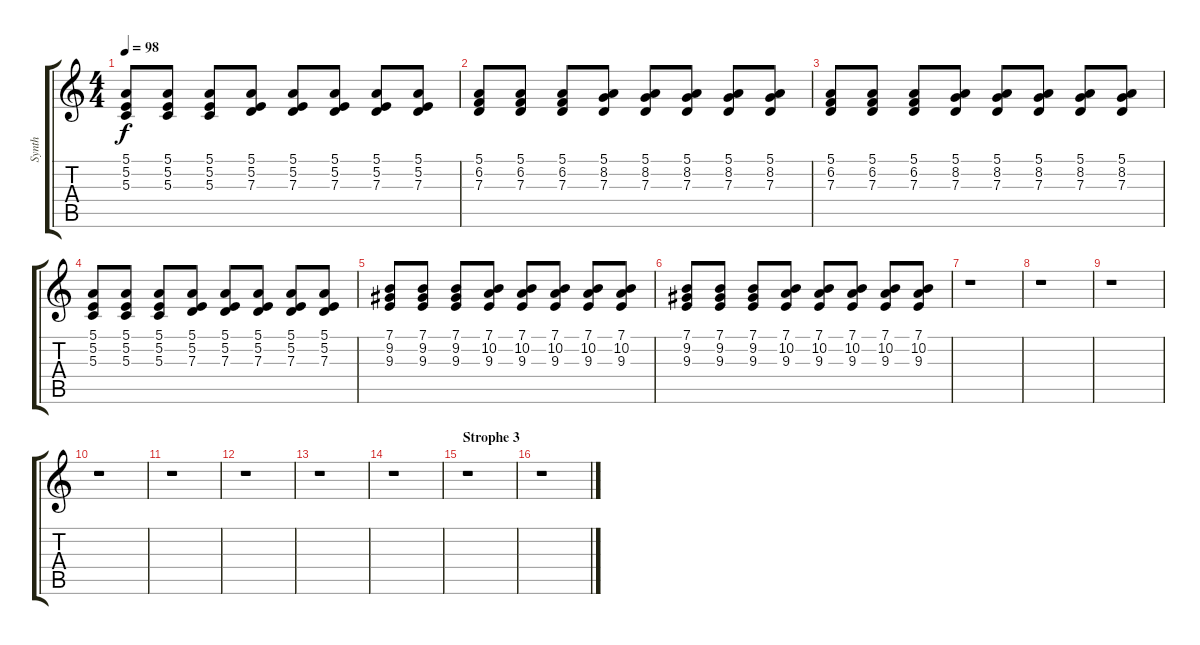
\track ("Synth" "Synth") {instrument pad3polysynth}
\staff {score tabs}
\tuning (E4 B3 G3 D3 A2 E2) {hide}
\ts (4 4)
\tempo 98
\clef g2
\ks c
(5.1 5.2 5.3).8{dy f} (5.1 5.2 5.3).8 (5.1 5.2 5.3).8 (5.1 5.2 7.3).8 (5.1 5.2 7.3).8 (5.1 5.2 7.3).8 (5.1 5.2 7.3).8 (5.1 5.2 7.3).8 |
(5.1 6.2 7.3).8 (5.1 6.2 7.3).8 (5.1 6.2 7.3).8 (5.1 8.2 7.3).8 (5.1 8.2 7.3).8 (5.1 8.2 7.3).8 (5.1 8.2 7.3).8 (5.1 8.2 7.3).8 |
(5.1 6.2 7.3).8 (5.1 6.2 7.3).8 (5.1 6.2 7.3).8 (5.1 8.2 7.3).8 (5.1 8.2 7.3).8 (5.1 8.2 7.3).8 (5.1 8.2 7.3).8 (5.1 8.2 7.3).8 |
(5.1 5.2 5.3).8 (5.1 5.2 5.3).8 (5.1 5.2 5.3).8 (5.1 5.2 7.3).8 (5.1 5.2 7.3).8 (5.1 5.2 7.3).8 (5.1 5.2 7.3).8 (5.1 5.2 7.3).8 |
(7.1 9.2 9.3).8 (7.1 9.2 9.3).8 (7.1 9.2 9.3).8 (7.1 10.2 9.3).8 (7.1 10.2 9.3).8 (7.1 10.2 9.3).8 (7.1 10.2 9.3).8 (7.1 10.2 9.3).8 |
(7.1 9.2 9.3).8 (7.1 9.2 9.3).8 (7.1 9.2 9.3).8 (7.1 10.2 9.3).8 (7.1 10.2 9.3).8 (7.1 10.2 9.3).8 (7.1 10.2 9.3).8 (7.1 10.2 9.3).8 |
r.1 |
r.1 |
r.1 |
r.1 |
r.1 |
r.1 |
r.1 |
r.1 |
\section ("" "Strophe 3")
r.1 |
r.1
